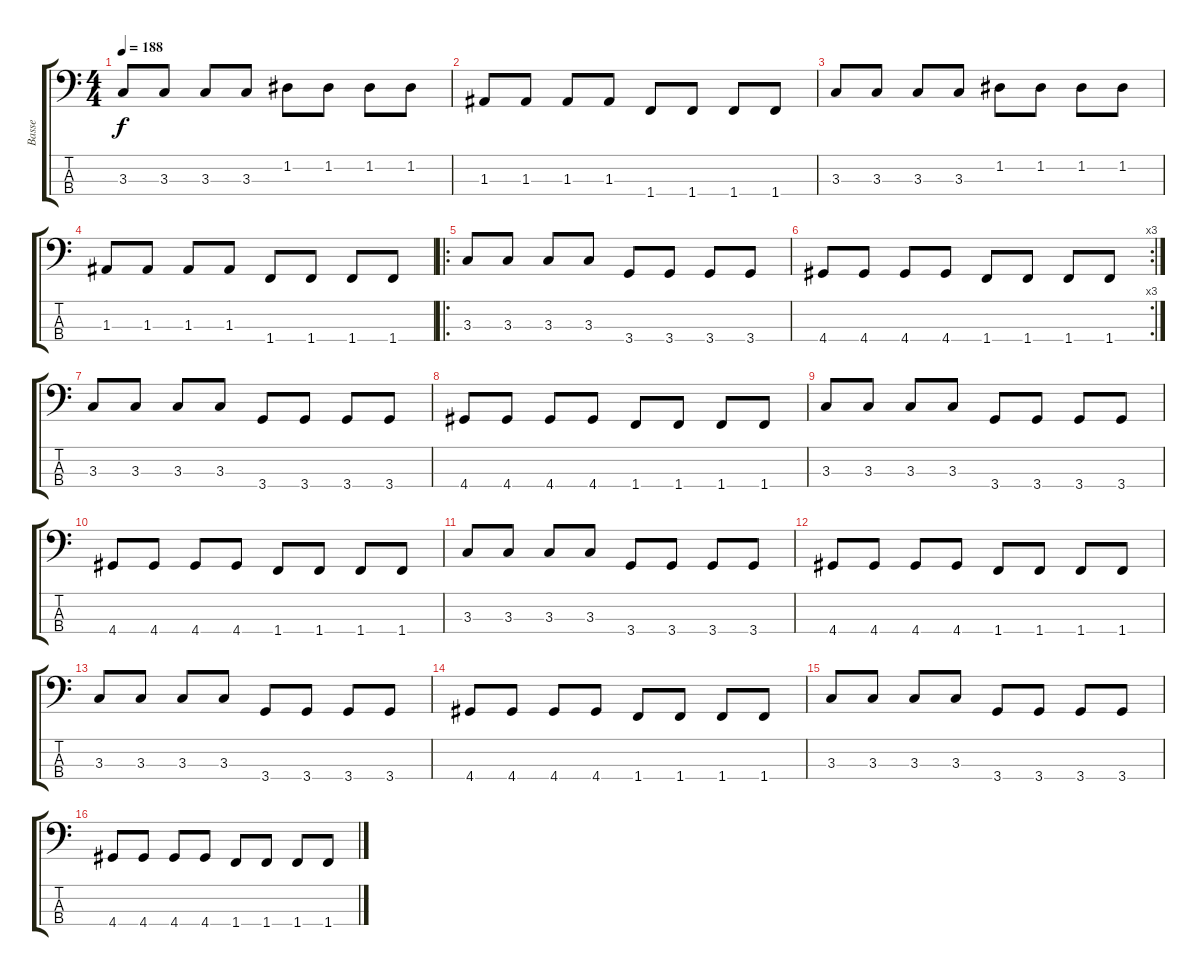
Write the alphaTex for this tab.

\track ("Basse" "Basse") {instrument electricbasspick}
\staff {score tabs}
\tuning (G2 D2 A1 E1) {hide}
\ts (4 4)
\tempo 188
\clef f4
\ks c
3.3.8{dy f} 3.3.8 3.3.8 3.3.8 1.2.8 1.2.8 1.2.8 1.2.8 |
1.3.8 1.3.8 1.3.8 1.3.8 1.4.8 1.4.8 1.4.8 1.4.8 |
3.3.8 3.3.8 3.3.8 3.3.8 1.2.8 1.2.8 1.2.8 1.2.8 |
1.3.8 1.3.8 1.3.8 1.3.8 1.4.8 1.4.8 1.4.8 1.4.8 |
\ro
3.3.8 3.3.8 3.3.8 3.3.8 3.4.8 3.4.8 3.4.8 3.4.8 |
\rc 3
4.4.8 4.4.8 4.4.8 4.4.8 1.4.8 1.4.8 1.4.8 1.4.8 |
3.3.8 3.3.8 3.3.8 3.3.8 3.4.8 3.4.8 3.4.8 3.4.8 |
4.4.8 4.4.8 4.4.8 4.4.8 1.4.8 1.4.8 1.4.8 1.4.8 |
3.3.8 3.3.8 3.3.8 3.3.8 3.4.8 3.4.8 3.4.8 3.4.8 |
4.4.8 4.4.8 4.4.8 4.4.8 1.4.8 1.4.8 1.4.8 1.4.8 |
3.3.8 3.3.8 3.3.8 3.3.8 3.4.8 3.4.8 3.4.8 3.4.8 |
4.4.8 4.4.8 4.4.8 4.4.8 1.4.8 1.4.8 1.4.8 1.4.8 |
3.3.8 3.3.8 3.3.8 3.3.8 3.4.8 3.4.8 3.4.8 3.4.8 |
4.4.8 4.4.8 4.4.8 4.4.8 1.4.8 1.4.8 1.4.8 1.4.8 |
3.3.8 3.3.8 3.3.8 3.3.8 3.4.8 3.4.8 3.4.8 3.4.8 |
4.4.8 4.4.8 4.4.8 4.4.8 1.4.8 1.4.8 1.4.8 1.4.8
